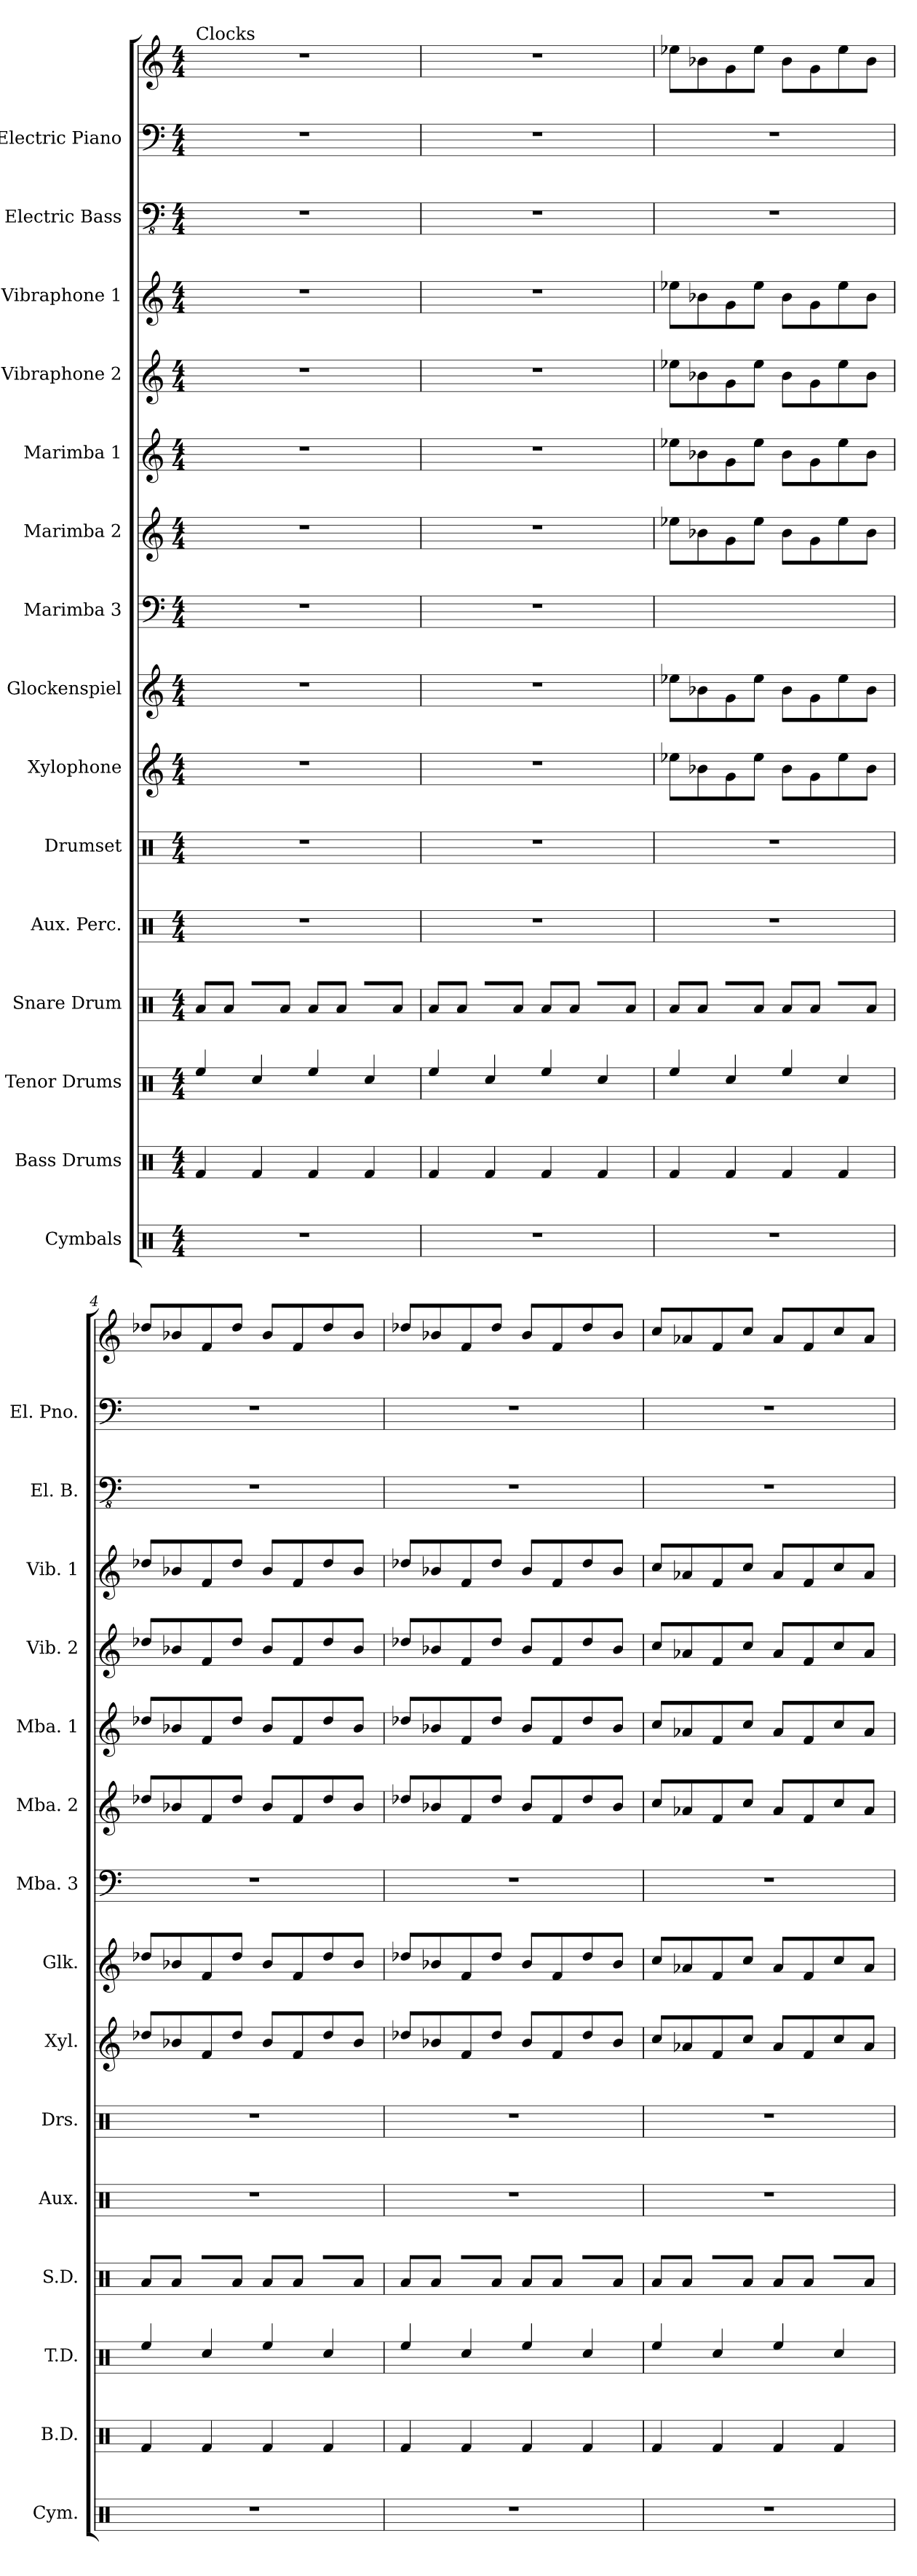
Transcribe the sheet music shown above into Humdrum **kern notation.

**kern	**kern	**kern	**kern	**kern	**kern	**kern	**kern	**kern	**kern	**kern	**kern	**kern	**kern	**kern	**kern
*part15	*part14	*part13	*part12	*part11	*part10	*part9	*part8	*part7	*part6	*part5	*part4	*part3	*part2	*part1	*part1
*staff16	*staff15	*staff14	*staff13	*staff12	*staff11	*staff10	*staff9	*staff8	*staff7	*staff6	*staff5	*staff4	*staff3	*staff2	*staff1
*I"Cymbals	*I"Bass Drums	*I"Tenor Drums	*I"Snare Drum	*I"Aux. Perc.	*I"Drumset	*I"Xylophone	*I"Glockenspiel	*I"Marimba 3	*I"Marimba 2	*I"Marimba 1	*I"Vibraphone 2	*I"Vibraphone 1	*I"Electric Bass	*I"Electric Piano	*
*I'Cym.	*I'B.D.	*I'T.D.	*I'S.D.	*I'Aux.	*I'Drs.	*I'Xyl.	*I'Glk.	*I'Mba. 3	*I'Mba. 2	*I'Mba. 1	*I'Vib. 2	*I'Vib. 1	*I'El. B.	*I'El. Pno.	*
*clefX	*clefX	*clefX	*clefX	*clefX	*clefX	*clefG2	*clefG2	*clefF4	*clefG2	*clefG2	*clefG2	*clefG2	*clefFv4	*clefF4	*clefG2
*	*	*	*	*	*	*ITrd-7c-12	*ITrd-14c-24	*	*	*	*	*	*	*	*
*k[]	*k[]	*k[]	*k[]	*k[]	*k[]	*k[]	*k[]	*k[]	*k[]	*k[]	*k[]	*k[]	*k[]	*k[]	*k[]
*M4/4	*M4/4	*M4/4	*M4/4	*M4/4	*M4/4	*M4/4	*M4/4	*M4/4	*M4/4	*M4/4	*M4/4	*M4/4	*M4/4	*M4/4	*M4/4
*MM128	*MM128	*MM128	*MM128	*MM128	*MM128	*MM128	*MM128	*MM128	*MM128	*MM128	*MM128	*MM128	*MM128	*MM128	*MM128
=1	=1	=1	=1	=1	=1	=1	=1	=1	=1	=1	=1	=1	=1	=1	=1
!	!	!	!	!	!	!	!	!	!	!	!	!	!	!	!LO:TX:a:t=Clocks
1r	4Rf/	4Ree/	8Ra/L	1r	1r	1r	1r	1r	1r	1r	1r	1r	1r	1r	1r
.	.	.	8Ra/J	.	.	.	.	.	.	.	.	.	.	.	.
.	4Rf/	4Rcc/	8R/L	.	.	.	.	.	.	.	.	.	.	.	.
.	.	.	8Ra/J	.	.	.	.	.	.	.	.	.	.	.	.
.	4Rf/	4Ree/	8Ra/L	.	.	.	.	.	.	.	.	.	.	.	.
.	.	.	8Ra/J	.	.	.	.	.	.	.	.	.	.	.	.
.	4Rf/	4Rcc/	8R/L	.	.	.	.	.	.	.	.	.	.	.	.
.	.	.	8Ra/J	.	.	.	.	.	.	.	.	.	.	.	.
=2	=2	=2	=2	=2	=2	=2	=2	=2	=2	=2	=2	=2	=2	=2	=2
1r	4Rf/	4Ree/	8Ra/L	1r	1r	1r	1r	1r	1r	1r	1r	1r	1r	1r	1r
.	.	.	8Ra/J	.	.	.	.	.	.	.	.	.	.	.	.
.	4Rf/	4Rcc/	8R/L	.	.	.	.	.	.	.	.	.	.	.	.
.	.	.	8Ra/J	.	.	.	.	.	.	.	.	.	.	.	.
.	4Rf/	4Ree/	8Ra/L	.	.	.	.	.	.	.	.	.	.	.	.
.	.	.	8Ra/J	.	.	.	.	.	.	.	.	.	.	.	.
.	4Rf/	4Rcc/	8R/L	.	.	.	.	.	.	.	.	.	.	.	.
.	.	.	8Ra/J	.	.	.	.	.	.	.	.	.	.	.	.
=3	=3	=3	=3	=3	=3	=3	=3	=3	=3	=3	=3	=3	=3	=3	=3
1r	4Rf/	4Ree/	8Ra/L	1r	1r	8eee-X\L	8eeee-X\L	1ryy	8ee-X\L	8ee-X\L	8ee-X\L	8ee-X\L	1r	1r	8ee-X\L
.	.	.	8Ra/J	.	.	8bb-X\	8bbb-X\	.	8b-X\	8b-X\	8b-X\	8b-X\	.	.	8b-X\
.	4Rf/	4Rcc/	8R/L	.	.	8gg\	8ggg\	.	8g\	8g\	8g\	8g\	.	.	8g\
.	.	.	8Ra/J	.	.	8eee-\J	8eeee-\J	.	8ee-\J	8ee-\J	8ee-\J	8ee-\J	.	.	8ee-\J
.	4Rf/	4Ree/	8Ra/L	.	.	8bb-\L	8bbb-\L	.	8b-\L	8b-\L	8b-\L	8b-\L	.	.	8b-\L
.	.	.	8Ra/J	.	.	8gg\	8ggg\	.	8g\	8g\	8g\	8g\	.	.	8g\
.	4Rf/	4Rcc/	8R/L	.	.	8eee-\	8eeee-\	.	8ee-\	8ee-\	8ee-\	8ee-\	.	.	8ee-\
.	.	.	8Ra/J	.	.	8bb-\J	8bbb-\J	.	8b-\J	8b-\J	8b-\J	8b-\J	.	.	8b-\J
=4	=4	=4	=4	=4	=4	=4	=4	=4	=4	=4	=4	=4	=4	=4	=4
1r	4Rf/	4Ree/	8Ra/L	1r	1r	8ddd-X/L	8dddd-X/L	1r	8dd-X/L	8dd-X/L	8dd-X/L	8dd-X/L	1r	1r	8dd-X/L
.	.	.	8Ra/J	.	.	8bb-X/	8bbb-X/	.	8b-X/	8b-X/	8b-X/	8b-X/	.	.	8b-X/
.	4Rf/	4Rcc/	8R/L	.	.	8ff/	8fff/	.	8f/	8f/	8f/	8f/	.	.	8f/
.	.	.	8Ra/J	.	.	8ddd-/J	8dddd-/J	.	8dd-/J	8dd-/J	8dd-/J	8dd-/J	.	.	8dd-/J
.	4Rf/	4Ree/	8Ra/L	.	.	8bb-/L	8bbb-/L	.	8b-/L	8b-/L	8b-/L	8b-/L	.	.	8b-/L
.	.	.	8Ra/J	.	.	8ff/	8fff/	.	8f/	8f/	8f/	8f/	.	.	8f/
.	4Rf/	4Rcc/	8R/L	.	.	8ddd-/	8dddd-/	.	8dd-/	8dd-/	8dd-/	8dd-/	.	.	8dd-/
.	.	.	8Ra/J	.	.	8bb-/J	8bbb-/J	.	8b-/J	8b-/J	8b-/J	8b-/J	.	.	8b-/J
=5	=5	=5	=5	=5	=5	=5	=5	=5	=5	=5	=5	=5	=5	=5	=5
1r	4Rf/	4Ree/	8Ra/L	1r	1r	8ddd-X/L	8dddd-X/L	1r	8dd-X/L	8dd-X/L	8dd-X/L	8dd-X/L	1r	1r	8dd-X/L
.	.	.	8Ra/J	.	.	8bb-X/	8bbb-X/	.	8b-X/	8b-X/	8b-X/	8b-X/	.	.	8b-X/
.	4Rf/	4Rcc/	8R/L	.	.	8ff/	8fff/	.	8f/	8f/	8f/	8f/	.	.	8f/
.	.	.	8Ra/J	.	.	8ddd-/J	8dddd-/J	.	8dd-/J	8dd-/J	8dd-/J	8dd-/J	.	.	8dd-/J
.	4Rf/	4Ree/	8Ra/L	.	.	8bb-/L	8bbb-/L	.	8b-/L	8b-/L	8b-/L	8b-/L	.	.	8b-/L
.	.	.	8Ra/J	.	.	8ff/	8fff/	.	8f/	8f/	8f/	8f/	.	.	8f/
.	4Rf/	4Rcc/	8R/L	.	.	8ddd-/	8dddd-/	.	8dd-/	8dd-/	8dd-/	8dd-/	.	.	8dd-/
.	.	.	8Ra/J	.	.	8bb-/J	8bbb-/J	.	8b-/J	8b-/J	8b-/J	8b-/J	.	.	8b-/J
=6	=6	=6	=6	=6	=6	=6	=6	=6	=6	=6	=6	=6	=6	=6	=6
1r	4Rf/	4Ree/	8Ra/L	1r	1r	8ccc/L	8cccc/L	1r	8cc/L	8cc/L	8cc/L	8cc/L	1r	1r	8cc/L
.	.	.	8Ra/J	.	.	8aa-X/	8aaa-X/	.	8a-X/	8a-X/	8a-X/	8a-X/	.	.	8a-X/
.	4Rf/	4Rcc/	8R/L	.	.	8ff/	8fff/	.	8f/	8f/	8f/	8f/	.	.	8f/
.	.	.	8Ra/J	.	.	8ccc/J	8cccc/J	.	8cc/J	8cc/J	8cc/J	8cc/J	.	.	8cc/J
.	4Rf/	4Ree/	8Ra/L	.	.	8aa-/L	8aaa-/L	.	8a-/L	8a-/L	8a-/L	8a-/L	.	.	8a-/L
.	.	.	8Ra/J	.	.	8ff/	8fff/	.	8f/	8f/	8f/	8f/	.	.	8f/
.	4Rf/	4Rcc/	8R/L	.	.	8ccc/	8cccc/	.	8cc/	8cc/	8cc/	8cc/	.	.	8cc/
.	.	.	8Ra/J	.	.	8aa-/J	8aaa-/J	.	8a-/J	8a-/J	8a-/J	8a-/J	.	.	8a-/J
=	=	=	=	=	=	=	=	=	=	=	=	=	=	=	=
*-	*-	*-	*-	*-	*-	*-	*-	*-	*-	*-	*-	*-	*-	*-	*-
